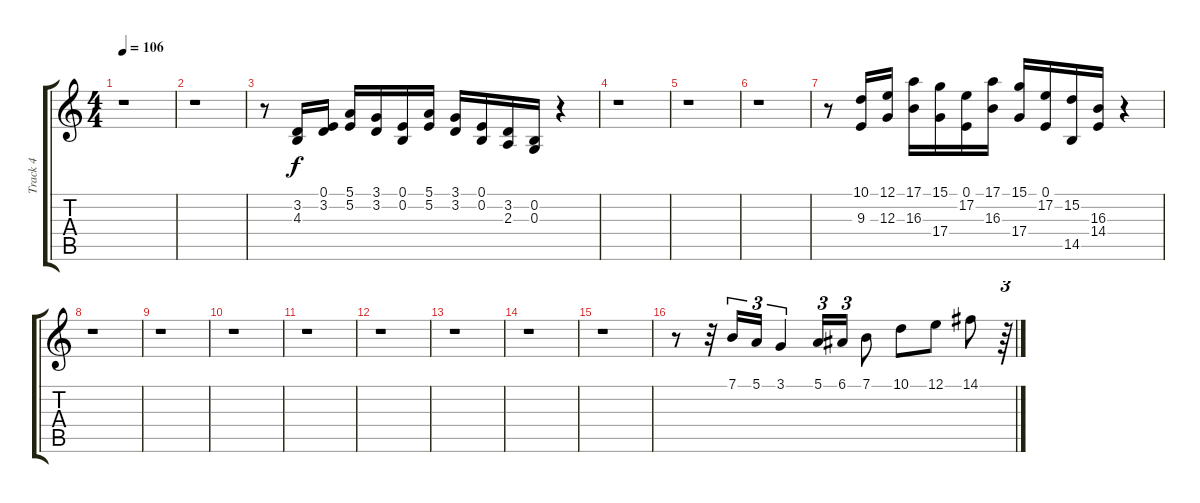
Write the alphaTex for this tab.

\track ("Track 4" "Track 4") {instrument lead1square}
\staff {score tabs}
\tuning (E4 B3 G3 D3 A2 E2) {hide}
\ts (4 4)
\tempo 106
\clef g2
\ks c
r.1{dy ff} |
r.1 |
r.8{instrument pizzicatostrings} (3.2 4.3).16{dy f} (0.1 3.2).16 (5.1 5.2).16 (3.1 3.2).16 (0.1 0.2).16 (5.1 5.2).16 (3.1 3.2).16 (0.1 0.2).16 (3.2 2.3).16 (0.2 0.3).16 r.4 |
r.1 |
r.1 |
r.1 |
r.8 (10.1 9.3).16 (12.1 12.3).16 (17.1 16.3).16 (15.1 17.4).16 (0.1 17.2).16 (17.1 16.3).16 (15.1 17.4).16 (0.1 17.2).16 (15.2 14.5).16 (16.3 14.4).16 r.4 |
r.1 |
r.1 |
r.1 |
r.1 |
r.1 |
r.1 |
r.1 |
r.1 |
r.8{instrument lead1square} r.32 7.1.16{tu (3 2)} 5.1.16{tu (3 2)} 3.1.4{tu (3 2)} 5.1.16{tu (3 2)} 6.1.16{tu (3 2)} 7.1.8 10.1.8 12.1.8 14.1.8 r.64{tu (3 2)}
